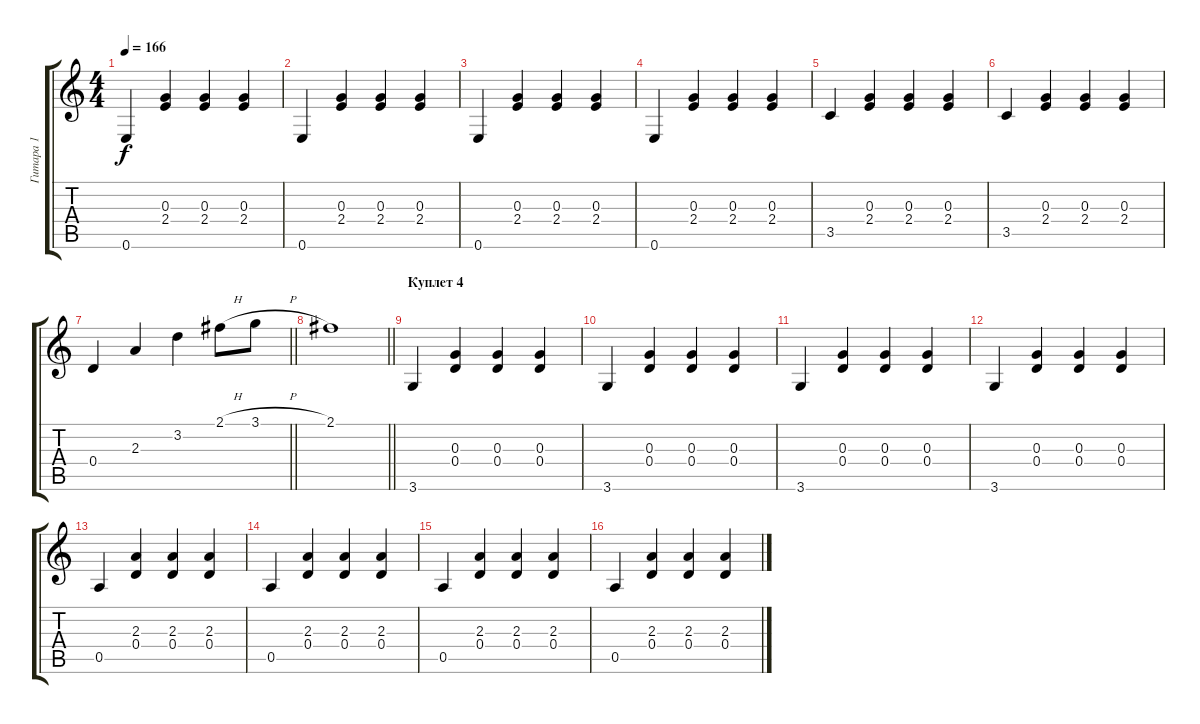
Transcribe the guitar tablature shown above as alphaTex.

\track ("Гитара 1" "Гитара 1") {instrument acousticguitarsteel}
\staff {score tabs}
\tuning (E4 B3 G3 D3 A2 E2) {hide}
\ts (4 4)
\tempo 166
\clef g2
\ks c
0.6.4{dy f} (0.3 2.4).4 (0.3 2.4).4 (0.3 2.4).4 |
0.6.4 (0.3 2.4).4 (0.3 2.4).4 (0.3 2.4).4 |
0.6.4 (0.3 2.4).4 (0.3 2.4).4 (0.3 2.4).4 |
0.6.4 (0.3 2.4).4 (0.3 2.4).4 (0.3 2.4).4 |
3.5.4 (0.3 2.4).4 (0.3 2.4).4 (0.3 2.4).4 |
3.5.4 (0.3 2.4).4 (0.3 2.4).4 (0.3 2.4).4 |
\barLineRight lightlight
0.4.4 2.3.4 3.2.4 2.1{h}.8 3.1{h}.8 |
\barLineRight lightlight
2.1.1 |
\section ("" "Куплет 4")
3.6.4 (0.3 0.4).4 (0.3 0.4).4 (0.3 0.4).4 |
3.6.4 (0.3 0.4).4 (0.3 0.4).4 (0.3 0.4).4 |
3.6.4 (0.3 0.4).4 (0.3 0.4).4 (0.3 0.4).4 |
3.6.4 (0.3 0.4).4 (0.3 0.4).4 (0.3 0.4).4 |
0.5.4 (2.3 0.4).4 (2.3 0.4).4 (2.3 0.4).4 |
0.5.4 (2.3 0.4).4 (2.3 0.4).4 (2.3 0.4).4 |
0.5.4 (2.3 0.4).4 (2.3 0.4).4 (2.3 0.4).4 |
0.5.4 (2.3 0.4).4 (2.3 0.4).4 (2.3 0.4).4
